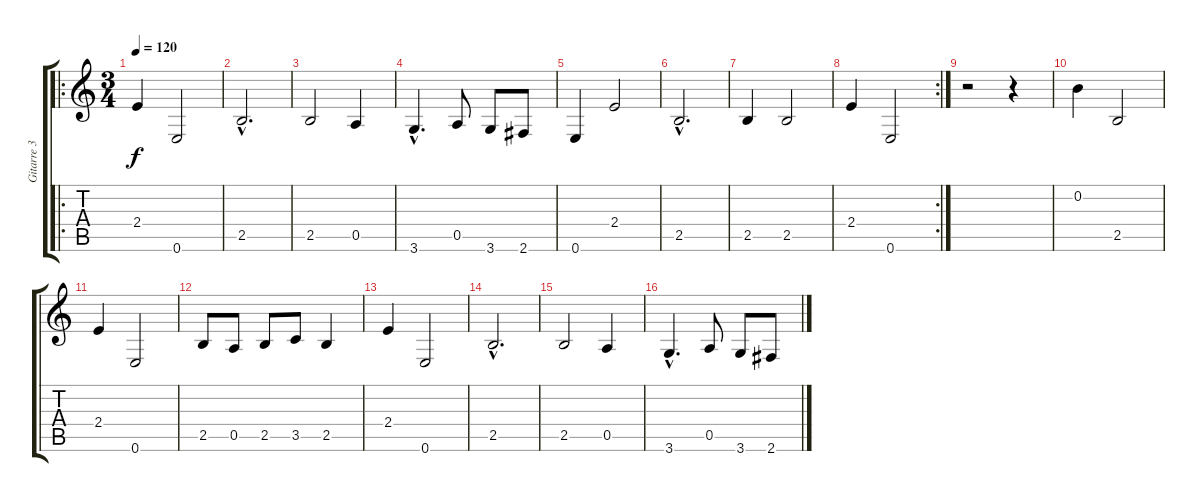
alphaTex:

\track ("Gitarre 3" "Gitarre 3") {instrument electricbassfinger}
\staff {score tabs}
\tuning (E4 B3 G3 D3 A2 E2) {hide}
\ro
\ts (3 4)
\tempo 120
\clef g2
\ks c
2.4.4{dy f instrument electricbassfinger} 0.6.2 |
2.5{hac}.2{d} |
2.5.2 0.5.4 |
3.6{hac}.4{d} 0.5.8 3.6.8 2.6.8 |
0.6.4 2.4.2 |
2.5{hac}.2{d} |
2.5.4 2.5.2 |
\rc 2
2.4.4 0.6.2 |
r.2 r.4 |
0.2.4 2.5.2 |
2.4.4 0.6.2 |
2.5.8 0.5.8 2.5.8 3.5.8 2.5.4 |
2.4.4 0.6.2 |
2.5{hac}.2{d} |
2.5.2 0.5.4 |
3.6{hac}.4{d} 0.5.8 3.6.8 2.6.8
